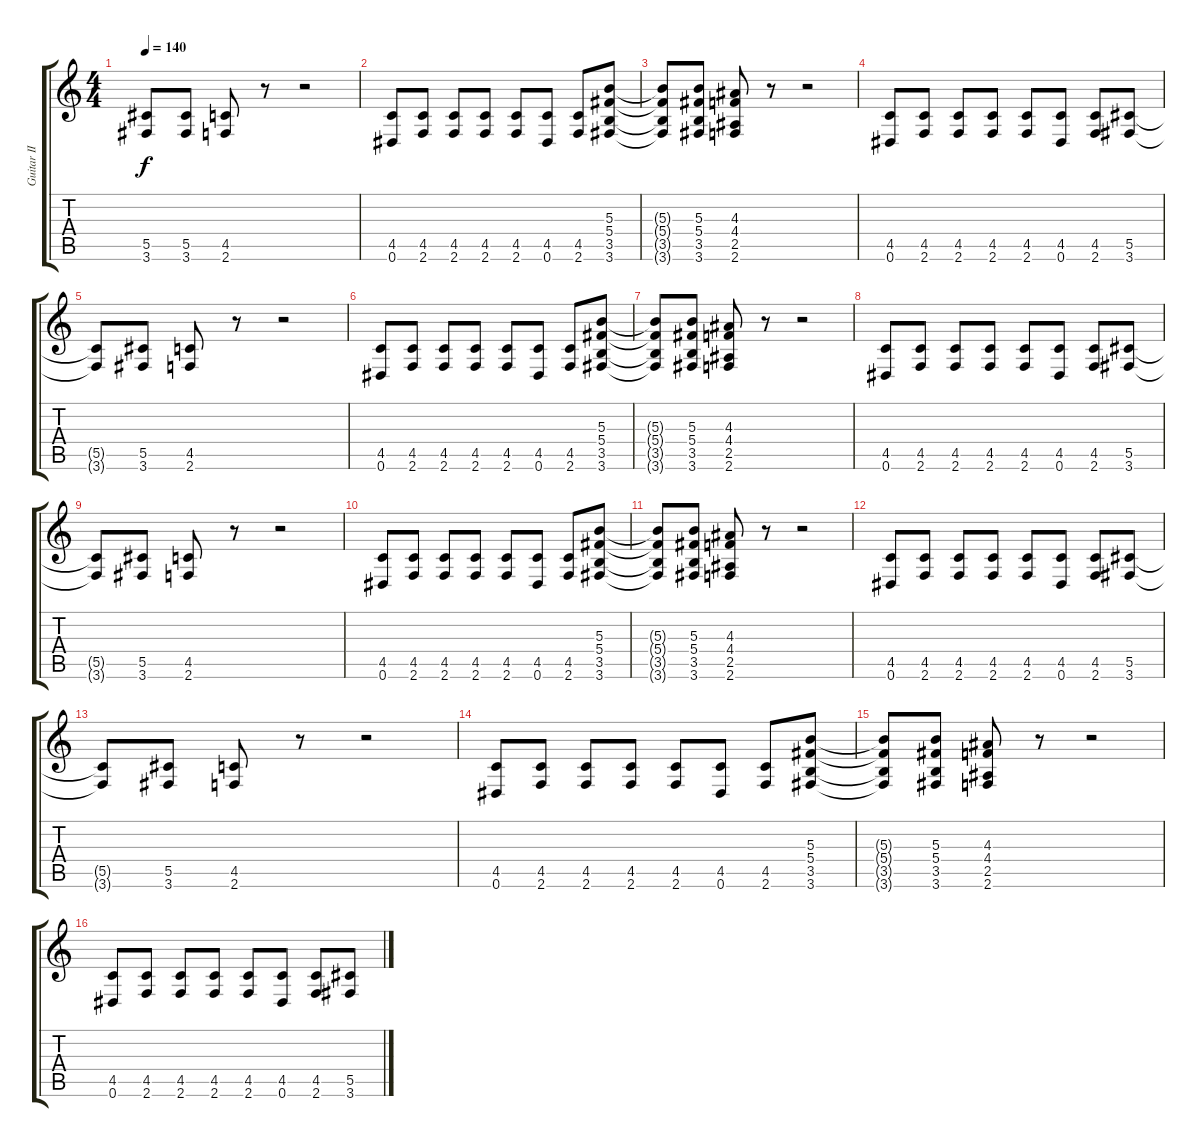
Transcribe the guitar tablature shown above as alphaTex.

\track ("Guitar II" "Guitar II") {instrument overdrivenguitar}
\staff {score tabs}
\tuning (Eb4 Bb3 Gb3 Db3 Ab2 Eb2) {hide}
\ts (4 4)
\tempo 140
\clef g2
\ks c
(5.5{t} 3.6{t}).8{dy f} (5.5 3.6).8 (4.5 2.6).8 r.8 r.2 |
(4.5 0.6).8 (4.5 2.6).8 (4.5 2.6).8 (4.5 2.6).8 (4.5 2.6).8 (4.5 0.6).8 (4.5 2.6).8 (5.3 5.4 3.5 3.6).8 |
(5.3{t} 5.4{t} 3.5{t} 3.6{t}).8 (5.3 5.4 3.5 3.6).8 (4.3 4.4 2.5 2.6).8 r.8 r.2 |
(4.5 0.6).8 (4.5 2.6).8 (4.5 2.6).8 (4.5 2.6).8 (4.5 2.6).8 (4.5 0.6).8 (4.5 2.6).8 (5.5 3.6).8 |
(5.5{t} 3.6{t}).8 (5.5 3.6).8 (4.5 2.6).8 r.8 r.2 |
(4.5 0.6).8 (4.5 2.6).8 (4.5 2.6).8 (4.5 2.6).8 (4.5 2.6).8 (4.5 0.6).8 (4.5 2.6).8 (5.3 5.4 3.5 3.6).8 |
(5.3{t} 5.4{t} 3.5{t} 3.6{t}).8 (5.3 5.4 3.5 3.6).8 (4.3 4.4 2.5 2.6).8 r.8 r.2 |
(4.5 0.6).8 (4.5 2.6).8 (4.5 2.6).8 (4.5 2.6).8 (4.5 2.6).8 (4.5 0.6).8 (4.5 2.6).8 (5.5 3.6).8 |
(5.5{t} 3.6{t}).8 (5.5 3.6).8 (4.5 2.6).8 r.8 r.2 |
(4.5 0.6).8 (4.5 2.6).8 (4.5 2.6).8 (4.5 2.6).8 (4.5 2.6).8 (4.5 0.6).8 (4.5 2.6).8 (5.3 5.4 3.5 3.6).8 |
(5.3{t} 5.4{t} 3.5{t} 3.6{t}).8 (5.3 5.4 3.5 3.6).8 (4.3 4.4 2.5 2.6).8 r.8 r.2 |
(4.5 0.6).8 (4.5 2.6).8 (4.5 2.6).8 (4.5 2.6).8 (4.5 2.6).8 (4.5 0.6).8 (4.5 2.6).8 (5.5 3.6).8 |
(5.5{t} 3.6{t}).8 (5.5 3.6).8 (4.5 2.6).8 r.8 r.2 |
(4.5 0.6).8 (4.5 2.6).8 (4.5 2.6).8 (4.5 2.6).8 (4.5 2.6).8 (4.5 0.6).8 (4.5 2.6).8 (5.3 5.4 3.5 3.6).8 |
(5.3{t} 5.4{t} 3.5{t} 3.6{t}).8 (5.3 5.4 3.5 3.6).8 (4.3 4.4 2.5 2.6).8 r.8 r.2 |
(4.5 0.6).8 (4.5 2.6).8 (4.5 2.6).8 (4.5 2.6).8 (4.5 2.6).8 (4.5 0.6).8 (4.5 2.6).8 (5.5 3.6).8
